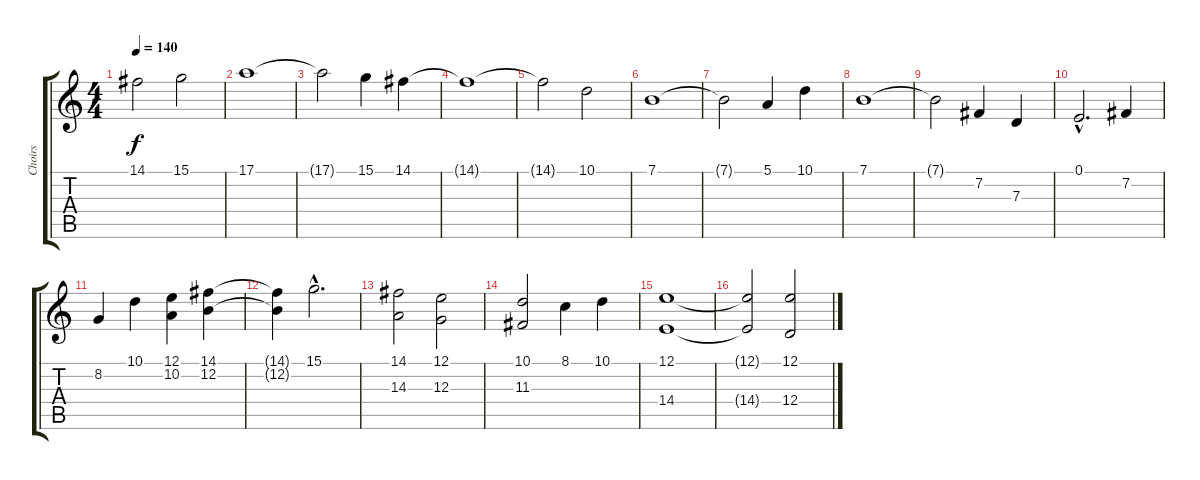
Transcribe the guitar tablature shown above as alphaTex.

\track ("Choirs" "Choirs") {instrument choiraahs}
\staff {score tabs}
\tuning (E4 B3 G3 D3 A2 E2) {hide}
\ts (4 4)
\tempo 140
\clef g2
\ks c
14.1.2{dy f} 15.1.2 |
17.1.1 |
17.1{t}.2 15.1.4 14.1.4 |
14.1{t}.1 |
14.1{t}.2 10.1.2 |
7.1.1 |
7.1{t}.2 5.1.4 10.1.4 |
7.1.1 |
7.1{t}.2 7.2.4 7.3.4 |
0.1{hac}.2{d} 7.2.4 |
8.2.4 10.1.4 (12.1 10.2).4 (14.1 12.2).4 |
(14.1{t} 12.2{t}).4 15.1{hac}.2{d} |
(14.1 14.3).2 (12.1 12.3).2 |
(10.1 11.3).2 8.1.4 10.1.4 |
(12.1 14.4).1 |
(12.1{t} 14.4{t}).2 (12.1 12.4).2
